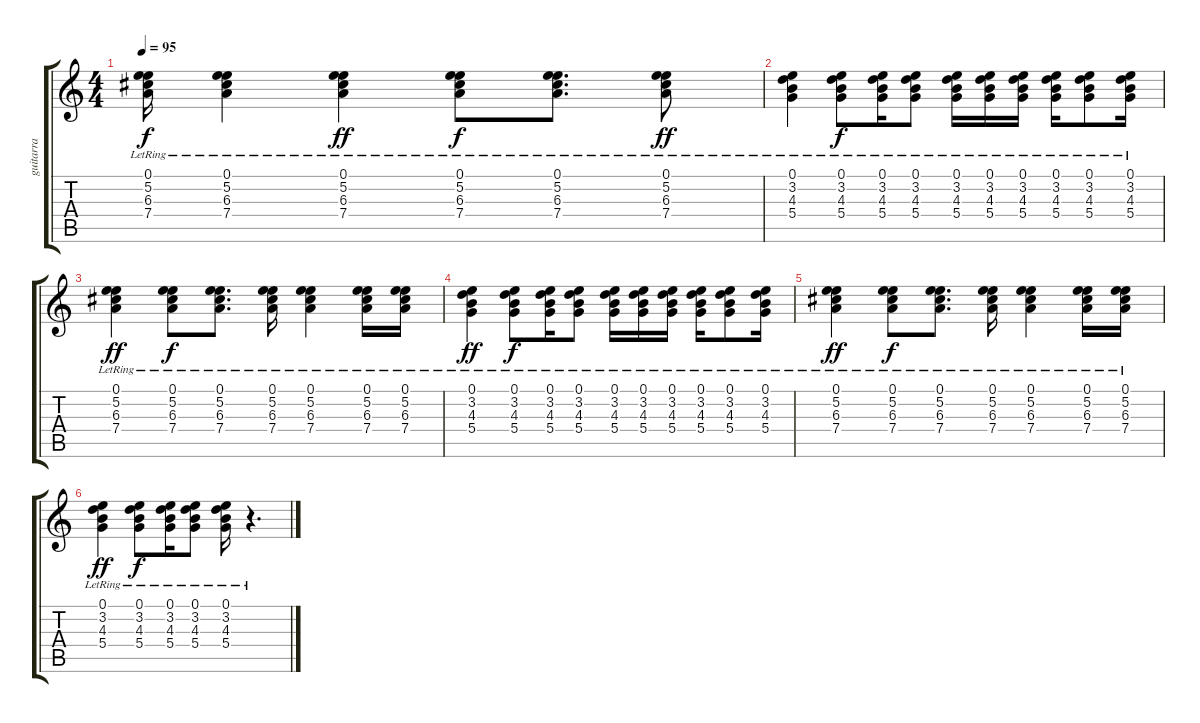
\track ("guitarra" "guitarra") {instrument electricguitarclean}
\staff {score tabs}
\tuning (E4 B3 G3 D3 A2 E2) {hide}
\ts (4 4)
\tempo 95
\clef g2
\ks c
(0.1{lr} 5.2{lr} 6.3{lr} 7.4{lr}).16{dy f} (0.1{lr} 5.2{lr} 6.3{lr} 7.4{lr}).4 (0.1{lr} 5.2{lr} 6.3{lr} 7.4{lr}).4{dy ff} (0.1{lr} 5.2{lr} 6.3{lr} 7.4{lr}).8{dy f} (0.1{lr} 5.2{lr} 6.3{lr} 7.4{lr}).8{d} (0.1{lr} 5.2{lr} 6.3{lr} 7.4{lr}).8{dy ff} |
(0.1{lr} 3.2{lr} 4.3{lr} 5.4{lr}).4 (0.1{lr} 3.2{lr} 4.3{lr} 5.4{lr}).8{dy f} (0.1{lr} 3.2{lr} 4.3{lr} 5.4{lr}).16 (0.1{lr} 3.2{lr} 4.3{lr} 5.4{lr}).8 (0.1{lr} 3.2{lr} 4.3{lr} 5.4{lr}).16 (0.1{lr} 3.2{lr} 4.3{lr} 5.4{lr}).16 (0.1{lr} 3.2{lr} 4.3{lr} 5.4{lr}).16 (0.1{lr} 3.2{lr} 4.3{lr} 5.4{lr}).16 (0.1{lr} 3.2{lr} 4.3{lr} 5.4{lr}).8 (0.1{lr} 3.2{lr} 4.3{lr} 5.4{lr}).16 |
(0.1{lr} 5.2{lr} 6.3{lr} 7.4{lr}).4{dy ff} (0.1{lr} 5.2{lr} 6.3{lr} 7.4{lr}).8{dy f} (0.1{lr} 5.2{lr} 6.3{lr} 7.4{lr}).8{d} (0.1{lr} 5.2{lr} 6.3{lr} 7.4{lr}).16 (0.1{lr} 5.2{lr} 6.3{lr} 7.4{lr}).4 (0.1{lr} 5.2{lr} 6.3{lr} 7.4{lr}).16 (0.1{lr} 5.2{lr} 6.3{lr} 7.4{lr}).16 |
(0.1{lr} 3.2{lr} 4.3{lr} 5.4{lr}).4{dy ff} (0.1{lr} 3.2{lr} 4.3{lr} 5.4{lr}).8{dy f} (0.1{lr} 3.2{lr} 4.3{lr} 5.4{lr}).16 (0.1{lr} 3.2{lr} 4.3{lr} 5.4{lr}).8 (0.1{lr} 3.2{lr} 4.3{lr} 5.4{lr}).16 (0.1{lr} 3.2{lr} 4.3{lr} 5.4{lr}).16 (0.1{lr} 3.2{lr} 4.3{lr} 5.4{lr}).16 (0.1{lr} 3.2{lr} 4.3{lr} 5.4{lr}).16 (0.1{lr} 3.2{lr} 4.3{lr} 5.4{lr}).8 (0.1{lr} 3.2{lr} 4.3{lr} 5.4{lr}).16 |
(0.1{lr} 5.2{lr} 6.3{lr} 7.4{lr}).4{dy ff} (0.1{lr} 5.2{lr} 6.3{lr} 7.4{lr}).8{dy f} (0.1{lr} 5.2{lr} 6.3{lr} 7.4{lr}).8{d} (0.1{lr} 5.2{lr} 6.3{lr} 7.4{lr}).16 (0.1{lr} 5.2{lr} 6.3{lr} 7.4{lr}).4 (0.1{lr} 5.2{lr} 6.3{lr} 7.4{lr}).16 (0.1{lr} 5.2{lr} 6.3{lr} 7.4{lr}).16 |
(0.1{lr} 3.2{lr} 4.3{lr} 5.4{lr}).4{dy ff} (0.1{lr} 3.2{lr} 4.3{lr} 5.4{lr}).8{dy f} (0.1{lr} 3.2{lr} 4.3{lr} 5.4{lr}).16 (0.1{lr} 3.2{lr} 4.3{lr} 5.4{lr}).8 (0.1{lr} 3.2{lr} 4.3{lr} 5.4{lr}).16 r.4{d}
